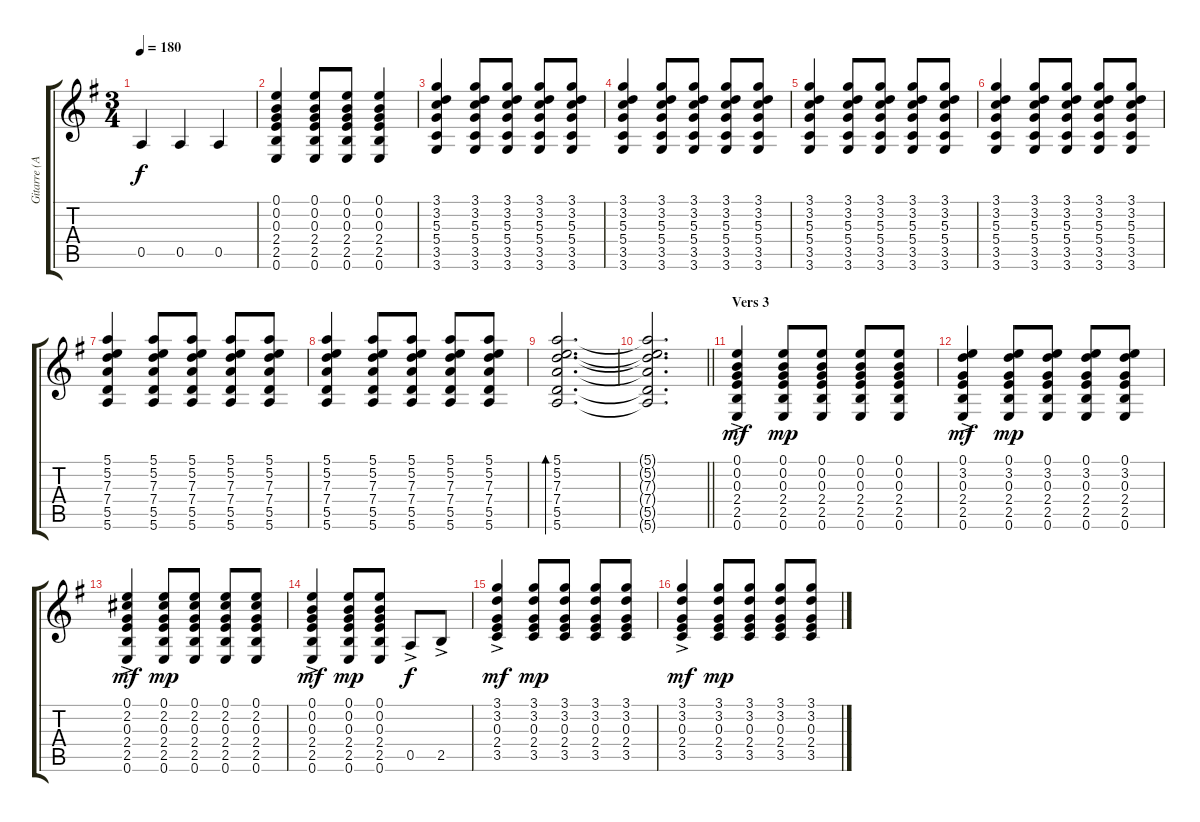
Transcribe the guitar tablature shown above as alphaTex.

\track ("Gitarre (Akustisch / Rhytmus)" "Gitarre (A") {instrument acousticguitarsteel bank 25}
\staff {score tabs}
\tuning (E4 B3 G3 D3 A2 E2) {hide}
\ts (3 4)
\tempo 180
\clef g2
\ks eminor
0.5.4{dy f} 0.5.4 0.5.4 |
(0.1 0.2 0.3 2.4 2.5 0.6).4 (0.1 0.2 0.3 2.4 2.5 0.6).8 (0.1 0.2 0.3 2.4 2.5 0.6).8 (0.1 0.2 0.3 2.4 2.5 0.6).4 |
(3.1 3.2 5.3 5.4 3.5 3.6).4 (3.1 3.2 5.3 5.4 3.5 3.6).8 (3.1 3.2 5.3 5.4 3.5 3.6).8 (3.1 3.2 5.3 5.4 3.5 3.6).8 (3.1 3.2 5.3 5.4 3.5 3.6).8 |
(3.1 3.2 5.3 5.4 3.5 3.6).4 (3.1 3.2 5.3 5.4 3.5 3.6).8 (3.1 3.2 5.3 5.4 3.5 3.6).8 (3.1 3.2 5.3 5.4 3.5 3.6).8 (3.1 3.2 5.3 5.4 3.5 3.6).8 |
(3.1 3.2 5.3 5.4 3.5 3.6).4 (3.1 3.2 5.3 5.4 3.5 3.6).8 (3.1 3.2 5.3 5.4 3.5 3.6).8 (3.1 3.2 5.3 5.4 3.5 3.6).8 (3.1 3.2 5.3 5.4 3.5 3.6).8 |
(3.1 3.2 5.3 5.4 3.5 3.6).4 (3.1 3.2 5.3 5.4 3.5 3.6).8 (3.1 3.2 5.3 5.4 3.5 3.6).8 (3.1 3.2 5.3 5.4 3.5 3.6).8 (3.1 3.2 5.3 5.4 3.5 3.6).8 |
(5.1 5.2 7.3 7.4 5.5 5.6).4 (5.1 5.2 7.3 7.4 5.5 5.6).8 (5.1 5.2 7.3 7.4 5.5 5.6).8 (5.1 5.2 7.3 7.4 5.5 5.6).8 (5.1 5.2 7.3 7.4 5.5 5.6).8 |
(5.1 5.2 7.3 7.4 5.5 5.6).4 (5.1 5.2 7.3 7.4 5.5 5.6).8 (5.1 5.2 7.3 7.4 5.5 5.6).8 (5.1 5.2 7.3 7.4 5.5 5.6).8 (5.1 5.2 7.3 7.4 5.5 5.6).8 |
(5.1 5.2 7.3 7.4 5.5 5.6).2{d bd 240} |
\barLineRight lightlight
(5.1{t} 5.2{t} 7.3{t} 7.4{t} 5.5{t} 5.6{t}).2{d} |
\section ("" "Vers 3")
(0.1{ac} 0.2{ac} 0.3{ac} 2.4{ac} 2.5{ac} 0.6{ac}).4{dy mf volume 7} (0.1 0.2 0.3 2.4 2.5 0.6).8{dy mp} (0.1 0.2 0.3 2.4 2.5 0.6).8 (0.1 0.2 0.3 2.4 2.5 0.6).8 (0.1 0.2 0.3 2.4 2.5 0.6).8 |
(0.1{ac} 3.2{ac} 0.3{ac} 2.4{ac} 2.5{ac} 0.6{ac}).4{dy mf} (0.1 3.2 0.3 2.4 2.5 0.6).8{dy mp} (0.1 3.2 0.3 2.4 2.5 0.6).8 (0.1 3.2 0.3 2.4 2.5 0.6).8 (0.1 3.2 0.3 2.4 2.5 0.6).8 |
(0.1{ac} 2.2{ac} 0.3{ac} 2.4{ac} 2.5{ac} 0.6{ac}).4{dy mf} (0.1 2.2 0.3 2.4 2.5 0.6).8{dy mp} (0.1 2.2 0.3 2.4 2.5 0.6).8 (0.1 2.2 0.3 2.4 2.5 0.6).8 (0.1 2.2 0.3 2.4 2.5 0.6).8 |
(0.1{ac} 0.2{ac} 0.3{ac} 2.4{ac} 2.5{ac} 0.6{ac}).4{dy mf} (0.1 0.2 0.3 2.4 2.5 0.6).8{dy mp} (0.1 0.2 0.3 2.4 2.5 0.6).8 0.5{ac}.8{dy f} 2.5{ac}.8 |
(3.1 3.2 0.3 2.4 3.5{ac}).4{dy mf} (3.1 3.2 0.3 2.4 3.5).8{dy mp} (3.1 3.2 0.3 2.4 3.5).8 (3.1 3.2 0.3 2.4 3.5).8 (3.1 3.2 0.3 2.4 3.5).8 |
(3.1{ac} 3.2{ac} 0.3{ac} 2.4{ac} 3.5{ac}).4{dy mf} (3.1 3.2 0.3 2.4 3.5).8{dy mp} (3.1 3.2 0.3 2.4 3.5).8 (3.1 3.2 0.3 2.4 3.5).8 (3.1 3.2 0.3 2.4 3.5).8
